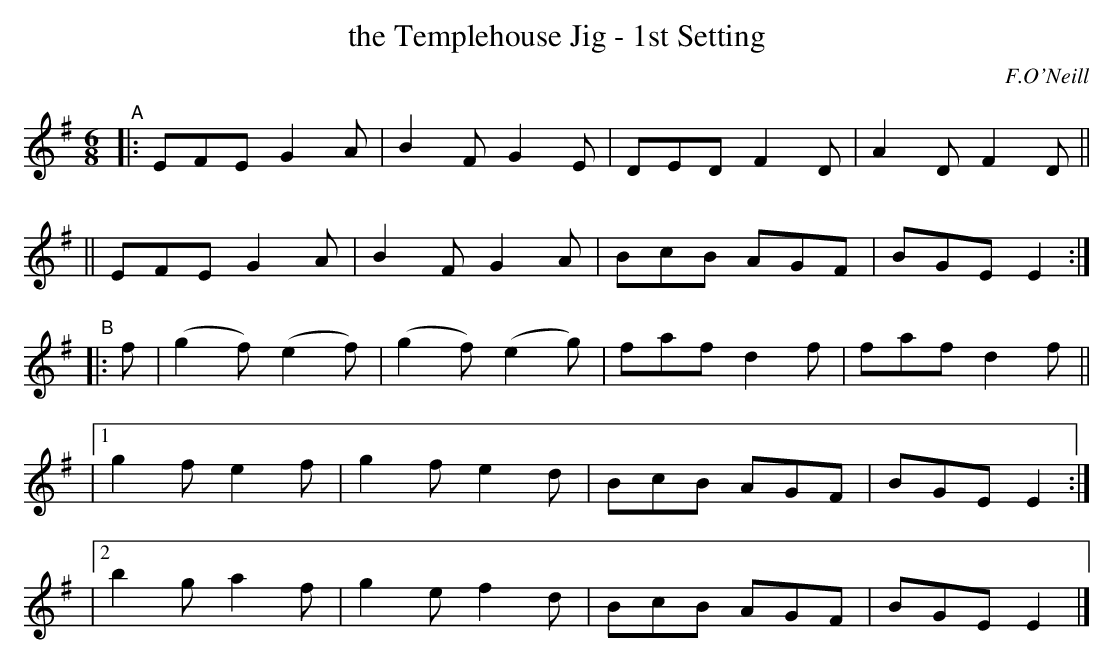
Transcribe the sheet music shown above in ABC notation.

X:1
T: the Templehouse Jig - 1st Setting
O: F.O'Neill
M: 6/8
L: 1/8
K: Em
"^A"\
|: EFE G2A | B2F G2E | DED F2D | A2D F2D ||
|| EFE G2A | B2F G2A | BcB AGF | BGE E2 :|
"^B"|: f \
| (g2f) (e2f) | (g2f) (e2g) | faf d2f | faf d2f ||
|[1 g2f e2f | g2f e2d | BcB AGF | BGE E2 :|
|[2 b2g a2f | g2e f2d | BcB AGF | BGE E2 |]
